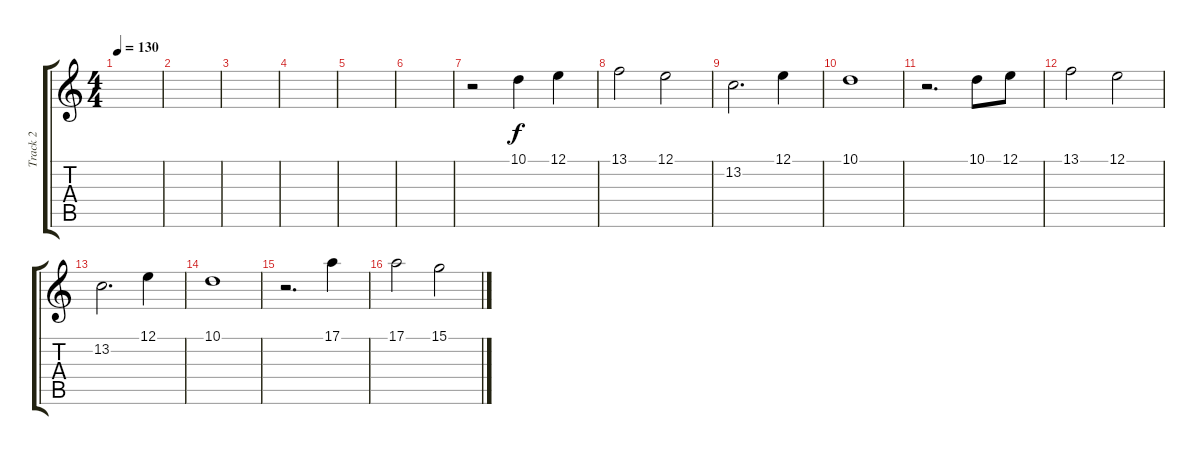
\track ("Track 2" "Track 2") {instrument musicbox}
\staff {score tabs}
\tuning (E4 B3 G3 D3 A2 E2) {hide}
\ts (4 4)
\tempo 130
\clef g2
\ks c
|
|
|
|
|
|
r.2 10.1.4 12.1.4 |
13.1.2 12.1.2 |
13.2.2{d} 12.1.4 |
10.1.1 |
r.2{d} 10.1.8 12.1.8 |
13.1.2 12.1.2 |
13.2.2{d} 12.1.4 |
10.1.1 |
r.2{d} 17.1.4 |
17.1.2 15.1.2
